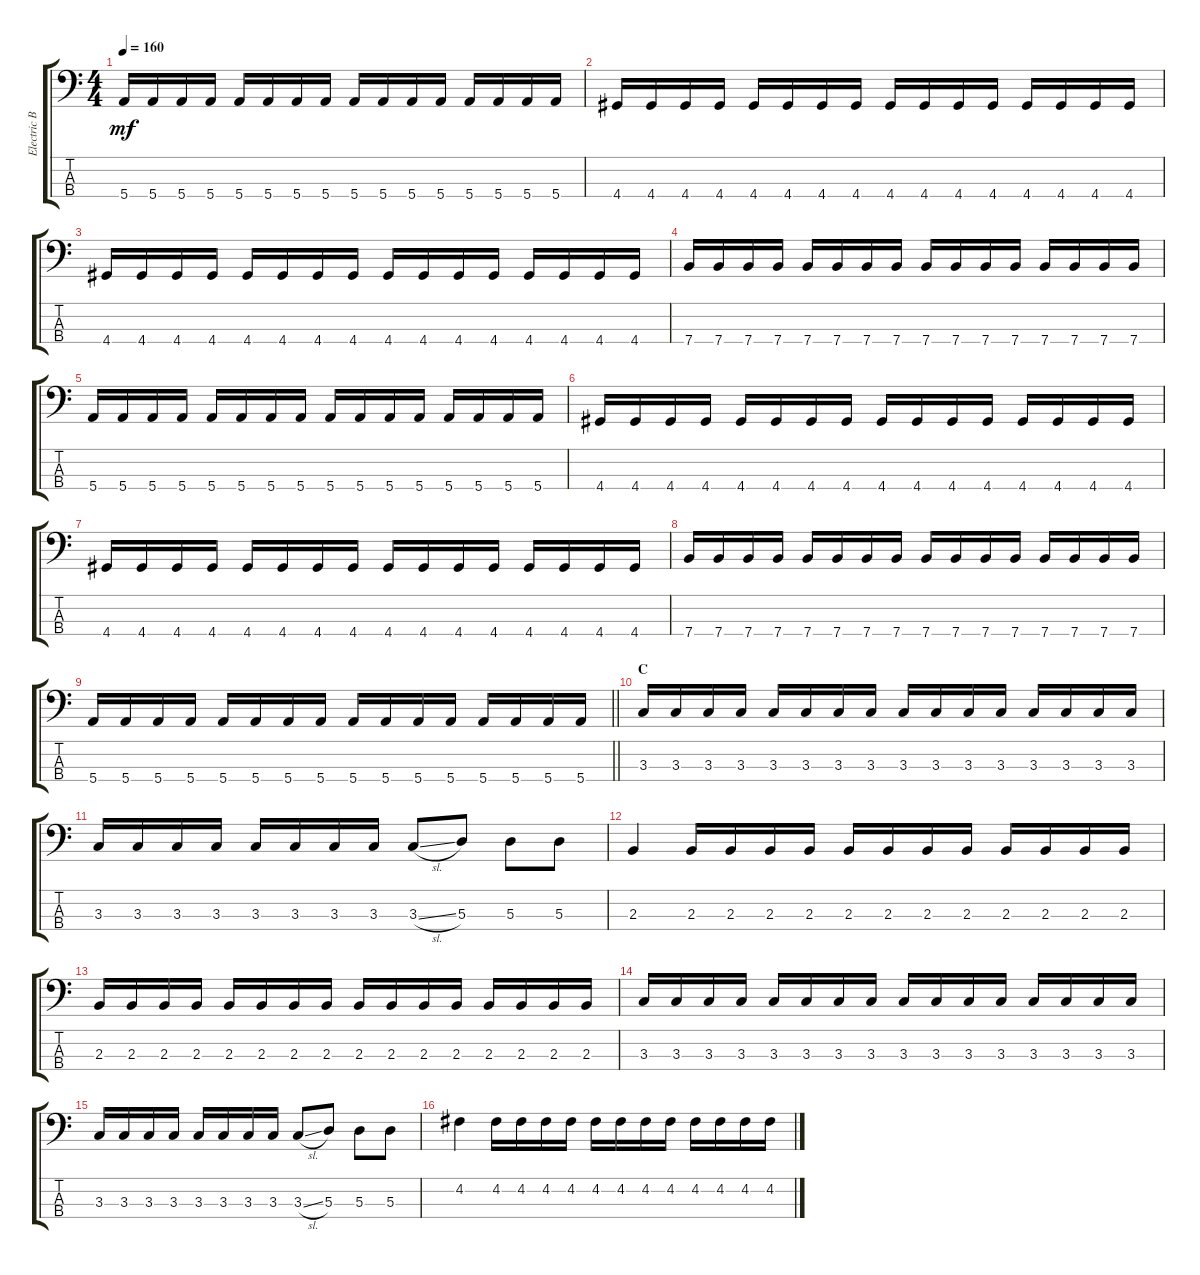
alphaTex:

\track ("Electric Bass" "Electric B") {solo instrument electricbasspick}
\staff {score tabs}
\tuning (G2 D2 A1 E1) {hide}
\ts (4 4)
\tempo 160
\clef f4
\ks c
5.4.16{dy mf} 5.4.16 5.4.16 5.4.16 5.4.16 5.4.16 5.4.16 5.4.16 5.4.16 5.4.16 5.4.16 5.4.16 5.4.16 5.4.16 5.4.16 5.4.16 |
4.4.16 4.4.16 4.4.16 4.4.16 4.4.16 4.4.16 4.4.16 4.4.16 4.4.16 4.4.16 4.4.16 4.4.16 4.4.16 4.4.16 4.4.16 4.4.16 |
4.4.16 4.4.16 4.4.16 4.4.16 4.4.16 4.4.16 4.4.16 4.4.16 4.4.16 4.4.16 4.4.16 4.4.16 4.4.16 4.4.16 4.4.16 4.4.16 |
7.4.16 7.4.16 7.4.16 7.4.16 7.4.16 7.4.16 7.4.16 7.4.16 7.4.16 7.4.16 7.4.16 7.4.16 7.4.16 7.4.16 7.4.16 7.4.16 |
5.4.16 5.4.16 5.4.16 5.4.16 5.4.16 5.4.16 5.4.16 5.4.16 5.4.16 5.4.16 5.4.16 5.4.16 5.4.16 5.4.16 5.4.16 5.4.16 |
4.4.16 4.4.16 4.4.16 4.4.16 4.4.16 4.4.16 4.4.16 4.4.16 4.4.16 4.4.16 4.4.16 4.4.16 4.4.16 4.4.16 4.4.16 4.4.16 |
4.4.16 4.4.16 4.4.16 4.4.16 4.4.16 4.4.16 4.4.16 4.4.16 4.4.16 4.4.16 4.4.16 4.4.16 4.4.16 4.4.16 4.4.16 4.4.16 |
7.4.16 7.4.16 7.4.16 7.4.16 7.4.16 7.4.16 7.4.16 7.4.16 7.4.16 7.4.16 7.4.16 7.4.16 7.4.16 7.4.16 7.4.16 7.4.16 |
\barLineRight lightlight
5.4.16 5.4.16 5.4.16 5.4.16 5.4.16 5.4.16 5.4.16 5.4.16 5.4.16 5.4.16 5.4.16 5.4.16 5.4.16 5.4.16 5.4.16 5.4.16 |
\section ("" "C")
3.3.16 3.3.16 3.3.16 3.3.16 3.3.16 3.3.16 3.3.16 3.3.16 3.3.16 3.3.16 3.3.16 3.3.16 3.3.16 3.3.16 3.3.16 3.3.16 |
3.3.16 3.3.16 3.3.16 3.3.16 3.3.16 3.3.16 3.3.16 3.3.16 3.3{sl}.8 5.3.8 5.3.8 5.3.8 |
2.3.4 2.3.16 2.3.16 2.3.16 2.3.16 2.3.16 2.3.16 2.3.16 2.3.16 2.3.16 2.3.16 2.3.16 2.3.16 |
2.3.16 2.3.16 2.3.16 2.3.16 2.3.16 2.3.16 2.3.16 2.3.16 2.3.16 2.3.16 2.3.16 2.3.16 2.3.16 2.3.16 2.3.16 2.3.16 |
3.3.16 3.3.16 3.3.16 3.3.16 3.3.16 3.3.16 3.3.16 3.3.16 3.3.16 3.3.16 3.3.16 3.3.16 3.3.16 3.3.16 3.3.16 3.3.16 |
3.3.16 3.3.16 3.3.16 3.3.16 3.3.16 3.3.16 3.3.16 3.3.16 3.3{sl}.8 5.3.8 5.3.8 5.3.8 |
4.2.4 4.2.16 4.2.16 4.2.16 4.2.16 4.2.16 4.2.16 4.2.16 4.2.16 4.2.16 4.2.16 4.2.16 4.2.16
